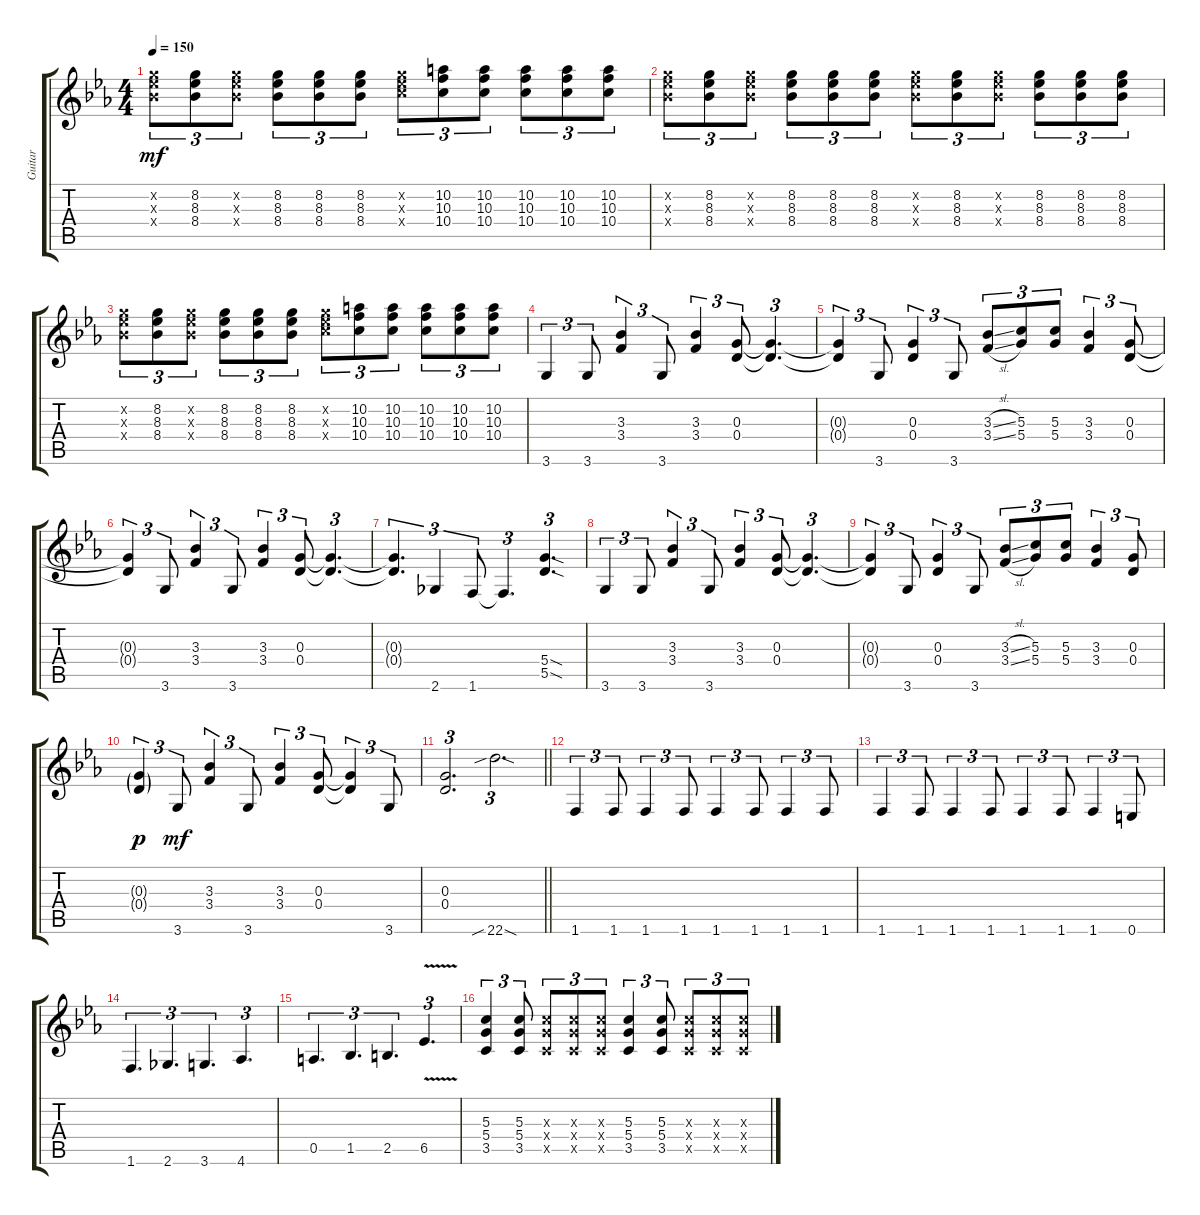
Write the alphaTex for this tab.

\track ("Guitar" "Guitar") {instrument distortionguitar}
\staff {score tabs}
\tuning (E4 B3 G3 D3 A2 E2) {hide}
\ts (4 4)
\tempo 150
\clef g2
\ks cminor
(8.2{x} 8.3{x} 8.4{x}).8{tu (3 2) dy mf} (8.2 8.3 8.4).8{tu (3 2)} (8.2{x} 8.3{x} 8.4{x}).8{tu (3 2)} (8.2 8.3 8.4).8{tu (3 2)} (8.2 8.3 8.4).8{tu (3 2)} (8.2 8.3 8.4).8{tu (3 2)} (8.2{x} 8.3{x} 10.4{x}).8{tu (3 2)} (10.2 10.3 10.4).8{tu (3 2)} (10.2 10.3 10.4).8{tu (3 2)} (10.2 10.3 10.4).8{tu (3 2)} (10.2 10.3 10.4).8{tu (3 2)} (10.2 10.3 10.4).8{tu (3 2)} |
(8.2{x} 8.3{x} 8.4{x}).8{tu (3 2)} (8.2 8.3 8.4).8{tu (3 2)} (8.2{x} 8.3{x} 8.4{x}).8{tu (3 2)} (8.2 8.3 8.4).8{tu (3 2)} (8.2 8.3 8.4).8{tu (3 2)} (8.2 8.3 8.4).8{tu (3 2)} (8.2{x} 8.3{x} 8.4{x}).8{tu (3 2)} (8.2 8.3 8.4).8{tu (3 2)} (8.2{x} 8.3{x} 8.4{x}).8{tu (3 2)} (8.2 8.3 8.4).8{tu (3 2)} (8.2 8.3 8.4).8{tu (3 2)} (8.2 8.3 8.4).8{tu (3 2)} |
(8.2{x} 8.3{x} 8.4{x}).8{tu (3 2)} (8.2 8.3 8.4).8{tu (3 2)} (8.2{x} 8.3{x} 8.4{x}).8{tu (3 2)} (8.2 8.3 8.4).8{tu (3 2)} (8.2 8.3 8.4).8{tu (3 2)} (8.2 8.3 8.4).8{tu (3 2)} (8.2{x} 8.3{x} 10.4{x}).8{tu (3 2)} (10.2 10.3 10.4).8{tu (3 2)} (10.2 10.3 10.4).8{tu (3 2)} (10.2 10.3 10.4).8{tu (3 2)} (10.2 10.3 10.4).8{tu (3 2)} (10.2 10.3 10.4).8{tu (3 2)} |
3.6.4{tu (3 2)} 3.6.8{tu (3 2)} (3.3 3.4).4{tu (3 2)} 3.6.8{tu (3 2)} (3.3 3.4).4{tu (3 2)} (0.3 0.4).8{tu (3 2)} (0.3{t} 0.4{t}).4{d tu (3 2)} |
(0.3{t} 0.4{t}).4{tu (3 2)} 3.6.8{tu (3 2)} (0.3 0.4).4{tu (3 2)} 3.6.8{tu (3 2)} (3.3{sl} 3.4{sl}).8{tu (3 2)} (5.3 5.4).8{tu (3 2)} (5.3 5.4).8{tu (3 2)} (3.3 3.4).4{tu (3 2)} (0.3 0.4).8{tu (3 2)} |
(0.3{t} 0.4{t}).4{tu (3 2)} 3.6.8{tu (3 2)} (3.3 3.4).4{tu (3 2)} 3.6.8{tu (3 2)} (3.3 3.4).4{tu (3 2)} (0.3 0.4).8{tu (3 2)} (0.3{t} 0.4{t}).4{d tu (3 2)} |
(0.3{t} 0.4{t}).4{d tu (3 2)} 2.6.4{tu (3 2)} 1.6.8{tu (3 2)} 1.6{t}.4{d tu (3 2)} (5.4{sod} 5.5{sod}).4{d tu (3 2)} |
3.6.4{tu (3 2)} 3.6.8{tu (3 2)} (3.3 3.4).4{tu (3 2)} 3.6.8{tu (3 2)} (3.3 3.4).4{tu (3 2)} (0.3 0.4).8{tu (3 2)} (0.3{t} 0.4{t}).4{d tu (3 2)} |
(0.3{t} 0.4{t}).4{tu (3 2)} 3.6.8{tu (3 2)} (0.3 0.4).4{tu (3 2)} 3.6.8{tu (3 2)} (3.3{sl} 3.4{sl}).8{tu (3 2)} (5.3 5.4).8{tu (3 2)} (5.3 5.4).8{tu (3 2)} (3.3 3.4).4{tu (3 2)} (0.3 0.4).8{tu (3 2)} |
(0.3{g} 0.4{g}).4{tu (3 2) dy p} 3.6.8{tu (3 2) dy mf} (3.3 3.4).4{tu (3 2)} 3.6.8{tu (3 2)} (3.3 3.4).4{tu (3 2)} (0.3 0.4).8{tu (3 2)} (0.3{t} 0.4{t}).4{tu (3 2)} 3.6.8{tu (3 2)} |
\barLineRight lightlight
(0.3 0.4).2{d tu (3 2)} 22.6{sib sod}.2{d tu (3 2)} |
1.6.4{tu (3 2)} 1.6.8{tu (3 2)} 1.6.4{tu (3 2)} 1.6.8{tu (3 2)} 1.6.4{tu (3 2)} 1.6.8{tu (3 2)} 1.6.4{tu (3 2)} 1.6.8{tu (3 2)} |
1.6.4{tu (3 2)} 1.6.8{tu (3 2)} 1.6.4{tu (3 2)} 1.6.8{tu (3 2)} 1.6.4{tu (3 2)} 1.6.8{tu (3 2)} 1.6.4{tu (3 2)} 0.6.8{tu (3 2)} |
1.6.4{d tu (3 2)} 2.6.4{d tu (3 2)} 3.6.4{d tu (3 2)} 4.6.4{d tu (3 2)} |
0.5.4{d tu (3 2)} 1.5.4{d tu (3 2)} 2.5.4{d tu (3 2)} 6.5{v}.4{d tu (3 2)} |
(5.3 5.4 3.5).4{tu (3 2)} (5.3 5.4 3.5).8{tu (3 2)} (5.3{x} 5.4{x} 3.5{x}).8{tu (3 2)} (5.3{x} 5.4{x} 3.5{x}).8{tu (3 2)} (5.3{x} 5.4{x} 3.5{x}).8{tu (3 2)} (5.3 5.4 3.5).4{tu (3 2)} (5.3 5.4 3.5).8{tu (3 2)} (5.3{x} 5.4{x} 3.5{x}).8{tu (3 2)} (5.3{x} 5.4{x} 3.5{x}).8{tu (3 2)} (5.3{x} 5.4{x} 3.5{x}).8{tu (3 2)}
